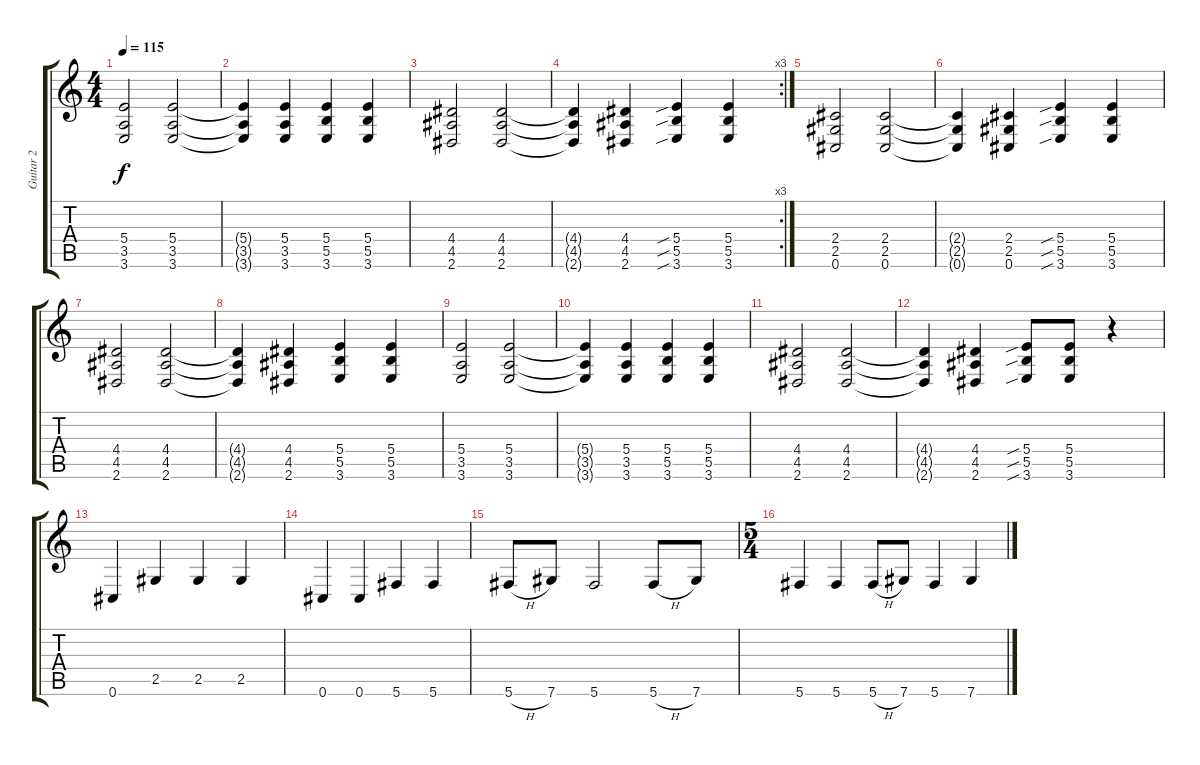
\track ("Guitar 2" "Guitar 2") {instrument distortionguitar}
\staff {score tabs}
\tuning (Db4 Ab3 E3 B2 Gb2 Db2) {hide}
\ts (4 4)
\tempo 115
\clef g2
\ks c
(5.4 3.5 3.6).2{dy f} (5.4 3.5 3.6).2 |
(5.4{t} 3.5{t} 3.6{t}).4 (5.4 3.5 3.6).4 (5.4 5.5 3.6).4 (5.4 5.5 3.6).4 |
(4.4 4.5 2.6).2 (4.4 4.5 2.6).2 |
\rc 3
(4.4{t} 4.5{t} 2.6{t}).4 (4.4 4.5 2.6).4 (5.4{sib} 5.5{sib} 3.6{sib}).4 (5.4 5.5 3.6).4 |
(2.4 2.5 0.6).2 (2.4 2.5 0.6).2 |
(2.4{t} 2.5{t} 0.6{t}).4 (2.4 2.5 0.6).4 (5.4{sib} 5.5{sib} 3.6{sib}).4 (5.4 5.5 3.6).4 |
(4.4 4.5 2.6).2 (4.4 4.5 2.6).2 |
(4.4{t} 4.5{t} 2.6{t}).4 (4.4 4.5 2.6).4 (5.4 5.5 3.6).4 (5.4 5.5 3.6).4 |
(5.4 3.5 3.6).2 (5.4 3.5 3.6).2 |
(5.4{t} 3.5{t} 3.6{t}).4 (5.4 3.5 3.6).4 (5.4 5.5 3.6).4 (5.4 5.5 3.6).4 |
(4.4 4.5 2.6).2 (4.4 4.5 2.6).2 |
(4.4{t} 4.5{t} 2.6{t}).4 (4.4 4.5 2.6).4 (5.4{sib} 5.5{sib} 3.6{sib}).8 (5.4 5.5 3.6).8 r.4 |
0.6.4 2.5.4 2.5.4 2.5.4 |
0.6.4 0.6.4 5.6.4 5.6.4 |
5.6{h}.8 7.6.8 5.6.2 5.6{h}.8 7.6.8 |
\ts (5 4)
5.6.4 5.6.4 5.6{h}.8 7.6.8 5.6.4 7.6.4
